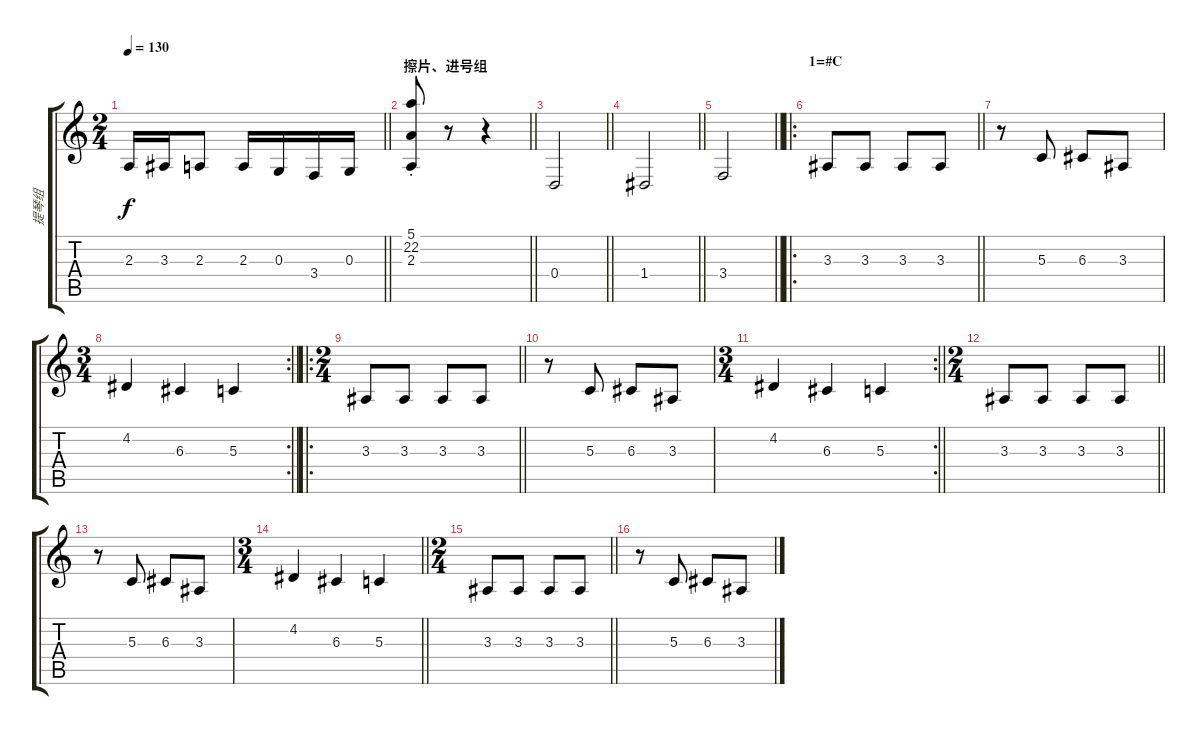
\track ("提琴组" "提琴组") {instrument stringensemble1}
\staff {score tabs}
\tuning (E4 B3 G3 D3 A2 E2) {hide}
\ts (2 4)
\tempo 130
\clef g2
\barLineRight lightlight
\ks c
2.3.16{dy f} 3.3.16 2.3.8 2.3.16 0.3.16 3.4.16 0.3.16 |
\section ("" "擦片、进号组")
\barLineRight lightlight
(5.1{st} 22.2 2.3{st}).8 r.8 r.4 |
\barLineRight lightlight
0.4.2 |
\barLineRight lightlight
1.4.2 |
\barLineRight lightlight
3.4.2 |
\ro
\section ("" "1=#C")
\barLineRight lightlight
3.3.8 3.3.8 3.3.8 3.3.8 |
r.8 5.3.8 6.3.8 3.3.8 |
\rc 2
\ts (3 4)
\barLineRight lightlight
4.2.4 6.3.4 5.3.4 |
\ro
\ts (2 4)
\barLineRight lightlight
3.3.8 3.3.8 3.3.8 3.3.8 |
r.8 5.3.8 6.3.8 3.3.8 |
\rc 2
\ts (3 4)
\barLineRight lightlight
4.2.4 6.3.4 5.3.4 |
\ts (2 4)
\barLineRight lightlight
3.3.8 3.3.8 3.3.8 3.3.8 |
r.8 5.3.8 6.3.8 3.3.8 |
\ts (3 4)
\barLineRight lightlight
4.2.4 6.3.4 5.3.4 |
\ts (2 4)
\barLineRight lightlight
3.3.8 3.3.8 3.3.8 3.3.8 |
r.8 5.3.8 6.3.8 3.3.8
